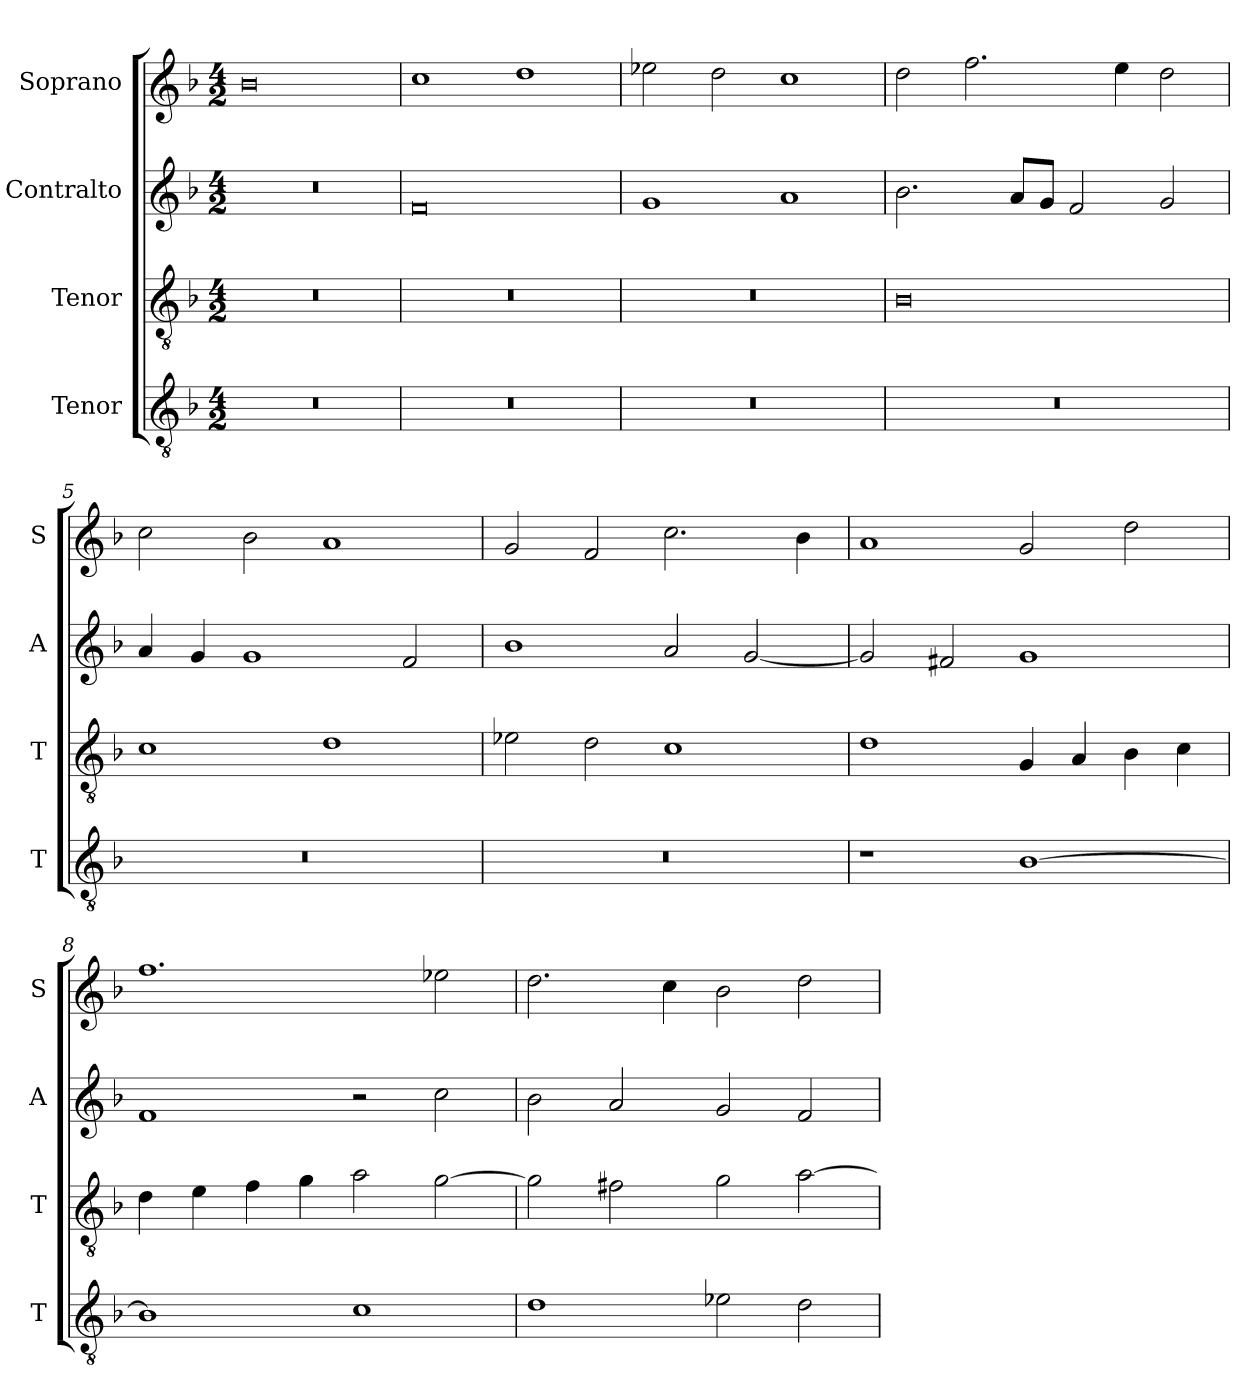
**kern	**kern	**kern	**kern
*part4	*part3	*part2	*part1
*staff4	*staff3	*staff2	*staff1
*I"Tenor	*I"Tenor	*I"Contralto	*I"Soprano
*I'T	*I'T	*I'A	*I'S
*clefGv2	*clefGv2	*clefG2	*clefG2
*k[b-]	*k[b-]	*k[b-]	*k[b-]
*G:dor	*G:dor	*G:dor	*G:dor
*M4/2	*M4/2	*M4/2	*M4/2
=1	=1	=1	=1
0r	0r	0r	0b-
=2	=2	=2	=2
0r	0r	0f	1cc
.	.	.	1dd
=3	=3	=3	=3
0r	0r	1g	2ee-X
.	.	.	2dd
.	.	1a	1cc
=4	=4	=4	=4
0r	0B-	2.b-	2dd
.	.	.	2.ff
.	.	8a/L	.
.	.	8g/J	.
.	.	2f	.
.	.	.	4ee
.	.	2g	2dd
=5	=5	=5	=5
0r	1c	4a	2cc
.	.	4g	.
.	.	1g	2b-
.	1d	.	1a
.	.	2f	.
=6	=6	=6	=6
0r	2e-X	1b-	2g
.	2d	.	2f
.	1c	2a	2.cc
.	.	[2g	.
.	.	.	4b-
=7	=7	=7	=7
1r	1d	2g]	1a
.	.	2f#X	.
[1B-	4G	1g	2g
.	4A	.	.
.	4B-	.	2dd
.	4c	.	.
=8	=8	=8	=8
1B-]	4d	1f	1.ff
.	4e	.	.
.	4f	.	.
.	4g	.	.
1c	2a	2r	.
.	[2g	2cc	2ee-X
=9	=9	=9	=9
1d	2g]	2b-	2.dd
.	2f#X	2a	.
.	.	.	4cc
2e-X	2g	2g	2b-
2d	[2a	2f	2dd
=	=	=	=
*-	*-	*-	*-
